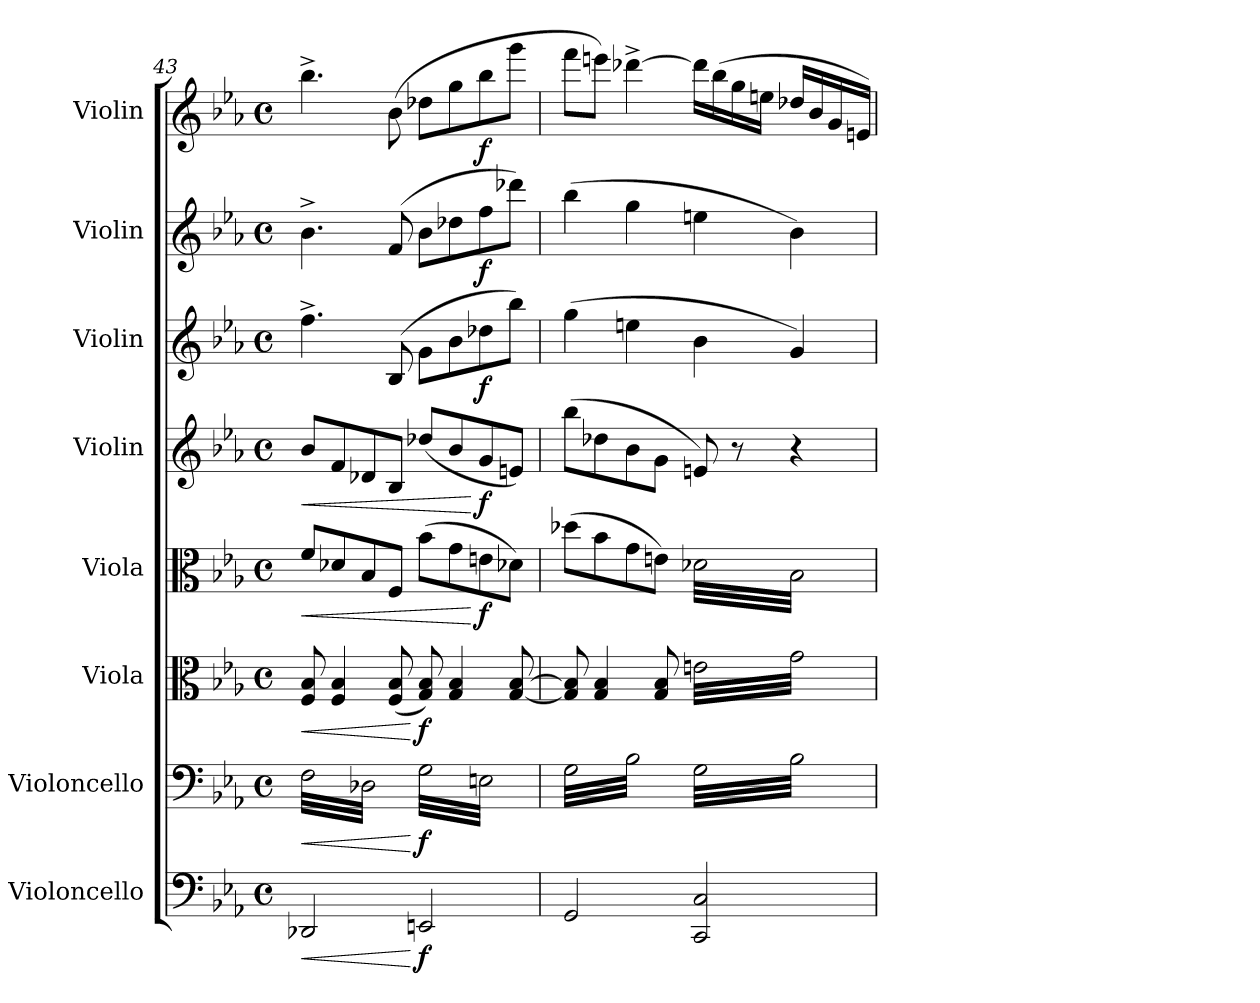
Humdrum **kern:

**kern	**dynam	**kern	**dynam	**kern	**dynam	**kern	**dynam	**kern	**dynam	**kern	**dynam	**kern	**dynam	**kern	**dynam
*part8	*part8	*part7	*part7	*part6	*part6	*part5	*part5	*part4	*part4	*part3	*part3	*part2	*part2	*part1	*part1
*staff8	*staff8	*staff7	*staff7	*staff6	*staff6	*staff5	*staff5	*staff4	*staff4	*staff3	*staff3	*staff2	*staff2	*staff1	*staff1
*I"Violoncello	*	*I"Violoncello	*	*I"Viola	*	*I"Viola	*	*I"Violin	*	*I"Violin	*	*I"Violin	*	*I"Violin	*
*I'Vc.	*	*I'Vc.	*	*I'Vla.	*	*I'Vla.	*	*I'Vln.	*	*I'Vln.	*	*I'Vln.	*	*I'Vln.	*
*clefF4	*	*clefF4	*	*clefC3	*	*clefC3	*	*clefG2	*	*clefG2	*	*clefG2	*	*clefG2	*
*k[b-e-a-]	*	*k[b-e-a-]	*	*k[b-e-a-]	*	*k[b-e-a-]	*	*k[b-e-a-]	*	*k[b-e-a-]	*	*k[b-e-a-]	*	*k[b-e-a-]	*
*M4/4	*	*M4/4	*	*M4/4	*	*M4/4	*	*M4/4	*	*M4/4	*	*M4/4	*	*M4/4	*
*met(c)	*	*met(c)	*	*met(c)	*	*met(c)	*	*met(c)	*	*met(c)	*	*met(c)	*	*met(c)	*
=43	=43	=43	=43	=43	=43	=43	=43	=43	=43	=43	=43	=43	=43	=43	=43
!	!LO:HP:b	!	!LO:HP:b	!	!LO:HP:b	!	!LO:HP:b	!	!LO:HP:b	!	!	!	!	!	!
*	*	*tremolo	*	*	*	*	*	*	*	*	*	*	*	*	*
2DD-X/	<	(>32F\LLL	<	8F/ 8B-/	<	8f/L	<	8b-/L	<	4.ff^\	.	4.b-^\	.	4.bb-^\	.
.	.	32D-X\)	.	.	.	.	.	.	.	.	.	.	.	.	.
.	.	32F\	.	.	.	.	.	.	.	.	.	.	.	.	.
.	.	32D-X\)	.	.	.	.	.	.	.	.	.	.	.	.	.
.	.	32F\	.	4F/ 4B-/	.	8d-X/	.	8f/	.	.	.	.	.	.	.
.	.	32D-X\)	.	.	.	.	.	.	.	.	.	.	.	.	.
.	.	32F\	.	.	.	.	.	.	.	.	.	.	.	.	.
.	.	32D-X\)	.	.	.	.	.	.	.	.	.	.	.	.	.
.	.	32F\	.	.	.	8B-/	.	8d-X/	.	.	.	.	.	.	.
.	.	32D-X\)	.	.	.	.	.	.	.	.	.	.	.	.	.
.	.	32F\	.	.	.	.	.	.	.	.	.	.	.	.	.
.	.	32D-X\)	.	.	.	.	.	.	.	.	.	.	.	.	.
.	.	32F\	.	(<8F/ 8B-/	.	8F/J	.	8B-/J	.	(>8B-/	.	(>8f/	.	(>8b-\	.
.	.	32D-X\)	.	.	.	.	.	.	.	.	.	.	.	.	.
.	.	32F\	.	.	.	.	.	.	.	.	.	.	.	.	.
.	.	32D-X\)JJJ	.	.	.	.	.	.	.	.	.	.	.	.	.
!	!LO:DY:n=1:b	!	!LO:DY:n=1:b	!	!LO:DY:n=1:b	!	!	!	!	!	!	!	!	!	!
2EEn/	[ f	(>32G\LLL	[ f	8G/ 8B-/)	[ f	(>8b-\L	.	(<8dd-X/L	.	8g\L	.	8b-\L	.	8dd-X\L	.
.	.	32En\)	.	.	.	.	.	.	.	.	.	.	.	.	.
.	.	32G\	.	.	.	.	.	.	.	.	.	.	.	.	.
.	.	32En\)	.	.	.	.	.	.	.	.	.	.	.	.	.
.	.	32G\	.	4G/ 4B-/	.	8g\	.	8b-/	.	8b-\	.	8dd-X\	.	8gg\	.
.	.	32En\)	.	.	.	.	.	.	.	.	.	.	.	.	.
.	.	32G\	.	.	.	.	.	.	.	.	.	.	.	.	.
.	.	32En\)	.	.	.	.	.	.	.	.	.	.	.	.	.
!	!	!	!	!	!	!	!LO:DY:n=1:b	!	!LO:DY:n=1:b	!	!LO:DY:b	!	!LO:DY:b	!	!LO:DY:b
.	.	32G\	.	.	.	8en\	[ f	8g/	[ f	8dd-X\	f	8ff\	f	8bb-\	f
.	.	32En\)	.	.	.	.	.	.	.	.	.	.	.	.	.
.	.	32G\	.	.	.	.	.	.	.	.	.	.	.	.	.
.	.	32En\)	.	.	.	.	.	.	.	.	.	.	.	.	.
.	.	32G\	.	[8G/ [8B-/	.	8d-X\J)	.	8en/J)	.	8bb-\J)	.	8ddd-X\J)	.	8ggg\J	.
.	.	32En\)	.	.	.	.	.	.	.	.	.	.	.	.	.
.	.	32G\	.	.	.	.	.	.	.	.	.	.	.	.	.
.	.	32En\)JJJ	.	.	.	.	.	.	.	.	.	.	.	.	.
=44	=44	=44	=44	=44	=44	=44	=44	=44	=44	=44	=44	=44	=44	=44	=44
2GG/	.	(>32G\LLL	.	8G/] 8B-/]	.	(>8dd-X\L	.	(>8bb-\L	.	(>4gg\	.	(>4bb-\	.	8fff\L	.
.	.	32B-\)	.	.	.	.	.	.	.	.	.	.	.	.	.
.	.	32G\	.	.	.	.	.	.	.	.	.	.	.	.	.
.	.	32B-\)	.	.	.	.	.	.	.	.	.	.	.	.	.
.	.	32G\	.	4G/ 4B-/	.	8b-\	.	8dd-X\	.	.	.	.	.	8eeen\J)	.
.	.	32B-\)	.	.	.	.	.	.	.	.	.	.	.	.	.
.	.	32G\	.	.	.	.	.	.	.	.	.	.	.	.	.
.	.	32B-\)	.	.	.	.	.	.	.	.	.	.	.	.	.
.	.	32G\	.	.	.	8g\	.	8b-\	.	4een\	.	4gg\	.	[4ddd-X^\	.
.	.	32B-\)	.	.	.	.	.	.	.	.	.	.	.	.	.
.	.	32G\	.	.	.	.	.	.	.	.	.	.	.	.	.
.	.	32B-\)	.	.	.	.	.	.	.	.	.	.	.	.	.
.	.	32G\	.	8G/ 8B-/	.	8en\J)	.	8g\J	.	.	.	.	.	.	.
.	.	32B-\)	.	.	.	.	.	.	.	.	.	.	.	.	.
.	.	32G\	.	.	.	.	.	.	.	.	.	.	.	.	.
.	.	32B-\)JJJ	.	.	.	.	.	.	.	.	.	.	.	.	.
*	*	*	*	*tremolo	*	*	*	*	*	*	*	*	*	*	*
*	*	*	*	*	*	*tremolo	*	*	*	*	*	*	*	*	*
2CC/ 2C/	.	(>32G\LLL	.	(>32en\LLL	.	(>32d-X\LLL	.	8en/)	.	4b-\	.	4een\	.	16ddd-\LL]	.
.	.	32B-\)	.	32g\)	.	32B-/)	.	.	.	.	.	.	.	.	.
.	.	32G\	.	32en\	.	32d-X\	.	.	.	.	.	.	.	(>16bb-\	.
.	.	32B-\)	.	32g\)	.	32B-/)	.	.	.	.	.	.	.	.	.
.	.	32G\	.	32en\	.	32d-X\	.	8r	.	.	.	.	.	16gg\	.
.	.	32B-\)	.	32g\)	.	32B-/)	.	.	.	.	.	.	.	.	.
.	.	32G\	.	32en\	.	32d-X\	.	.	.	.	.	.	.	16een\JJ	.
.	.	32B-\)	.	32g\)	.	32B-/)	.	.	.	.	.	.	.	.	.
.	.	32G\	.	32en\	.	32d-X\	.	4r	.	4g/)	.	4b-\)	.	16dd-X/LL	.
.	.	32B-\)	.	32g\)	.	32B-/)	.	.	.	.	.	.	.	.	.
.	.	32G\	.	32en\	.	32d-X\	.	.	.	.	.	.	.	16b-/	.
.	.	32B-\)	.	32g\)	.	32B-/)	.	.	.	.	.	.	.	.	.
.	.	32G\	.	32en\	.	32d-X\	.	.	.	.	.	.	.	16g/	.
.	.	32B-\)	.	32g\)	.	32B-/)	.	.	.	.	.	.	.	.	.
.	.	32G\	.	32en\	.	32d-X\	.	.	.	.	.	.	.	16en/JJ)	.
.	.	32B-\)JJJ	.	32g\)JJJ	.	32B-/)JJJ	.	.	.	.	.	.	.	.	.
*	*	*	*	*	*	*Xtremolo	*	*	*	*	*	*	*	*	*
*	*	*	*	*Xtremolo	*	*	*	*	*	*	*	*	*	*	*
*	*	*Xtremolo	*	*	*	*	*	*	*	*	*	*	*	*	*
.	.	.	.	.	.	.	.	.	.	.	.	.	.	.	.
.	.	.	.	.	.	.	.	.	.	.	.	.	.	.	.
.	.	.	.	.	.	.	.	.	.	.	.	.	.	.	.
.	.	.	.	.	.	.	.	.	.	.	.	.	.	.	.
.	.	.	.	.	.	.	.	.	.	.	.	.	.	.	.
.	.	.	.	.	.	.	.	.	.	.	.	.	.	.	.
.	.	.	.	.	.	.	.	.	.	.	.	.	.	.	.
.	.	.	.	.	.	.	.	.	.	.	.	.	.	.	.
=	=	=	=	=	=	=	=	=	=	=	=	=	=	=	=
*-	*-	*-	*-	*-	*-	*-	*-	*-	*-	*-	*-	*-	*-	*-	*-
